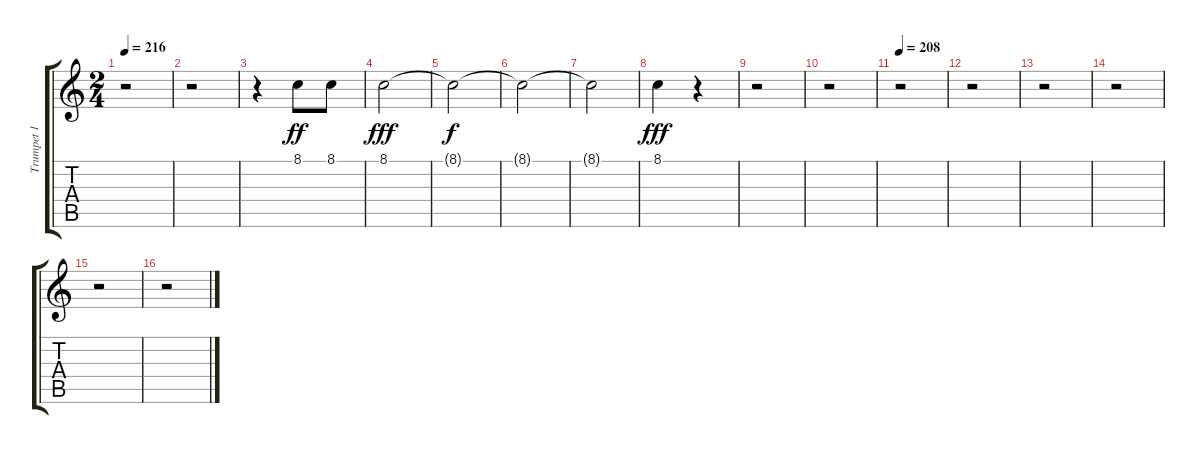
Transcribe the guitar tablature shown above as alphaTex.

\track ("Trumpet 1" "Trumpet 1") {instrument trumpet}
\staff {score tabs}
\tuning (E4 B3 G3 D3 A2 E2) {hide}
\ts (2 4)
\tempo 216
\clef g2
\ks c
r.2{dy ff} |
r.2 |
r.4 8.1.8 8.1.8 |
8.1.2{dy fff} |
8.1{t}.2{dy f} |
8.1{t}.2 |
8.1{t}.2 |
8.1.4{dy fff} r.4 |
r.2 |
r.2 |
\tempo 208
r.2 |
r.2 |
r.2 |
r.2 |
r.2 |
r.2
